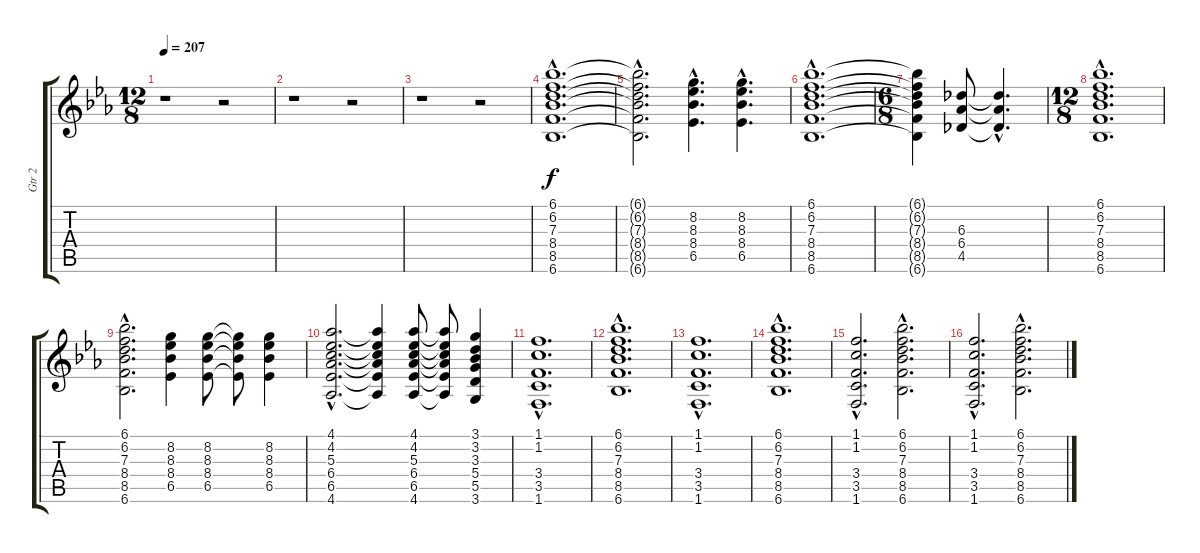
\track ("Gtr 2" "Gtr 2") {instrument overdrivenguitar}
\staff {score tabs}
\tuning (E4 B3 G3 D3 A2 E2) {hide}
\ts (12 8)
\tempo 207
\clef g2
\ks eb
r.1{dy f} r.2 |
r.1 r.2 |
r.1 r.2 |
(6.1{hac} 6.2{hac} 7.3{hac} 8.4{hac} 8.5{hac} 6.6{hac}).1{d} |
(6.1{hac t} 6.2{hac t} 7.3{hac t} 8.4{hac t} 8.5{hac t} 6.6{hac t}).2{d} (8.2{hac} 8.3{hac} 8.4{hac} 6.5{hac}).4{d} (8.2{hac} 8.3{hac} 8.4{hac} 6.5{hac}).4{d} |
(6.1{hac} 6.2{hac} 7.3{hac} 8.4{hac} 8.5{hac} 6.6{hac}).1{d} |
\ts (6 8)
(6.1{t} 6.2{t} 7.3{t} 8.4{t} 8.5{t} 6.6{t}).4 (6.3 6.4 4.5).8 (6.3{hac t} 6.4{hac t} 4.5{hac t}).4{d} |
\ts (12 8)
(6.1{hac} 6.2{hac} 7.3{hac} 8.4{hac} 8.5{hac} 6.6{hac}).1{d} |
(6.1{hac} 6.2{hac} 7.3{hac} 8.4{hac} 8.5{hac} 6.6{hac}).2{d} (8.2 8.3 8.4 6.5).4 (8.2 8.3 8.4 6.5).8 (8.2{t} 8.3{t} 8.4{t} 6.5{t}).8 (8.2 8.3 8.4 6.5).4 |
(4.1{hac} 4.2{hac} 5.3{hac} 6.4{hac} 6.5{hac} 4.6{hac}).2{d} (4.1{t} 4.2{t} 5.3{t} 6.4{t} 6.5{t} 4.6{t}).4 (4.1 4.2 5.3 6.4 6.5 4.6).8 (4.1{t} 4.2{t} 5.3{t} 6.4{t} 6.5{t} 4.6{t}).8 (3.1 3.2 3.3 5.4 5.5 3.6).4 |
(1.1{hac} 1.2{hac} 3.4{hac} 3.5{hac} 1.6{hac}).1{d} |
(6.1{hac} 6.2{hac} 7.3{hac} 8.4{hac} 8.5{hac} 6.6{hac}).1{d} |
(1.1{hac} 1.2{hac} 3.4{hac} 3.5{hac} 1.6{hac}).1{d} |
(6.1{hac} 6.2{hac} 7.3{hac} 8.4{hac} 8.5{hac} 6.6{hac}).1{d} |
(1.1{hac} 1.2{hac} 3.4{hac} 3.5{hac} 1.6{hac}).2{d} (6.1{hac} 6.2{hac} 7.3{hac} 8.4{hac} 8.5{hac} 6.6{hac}).2{d} |
(1.1{hac} 1.2{hac} 3.4{hac} 3.5{hac} 1.6{hac}).2{d} (6.1{hac} 6.2{hac} 7.3{hac} 8.4{hac} 8.5{hac} 6.6{hac}).2{d}
